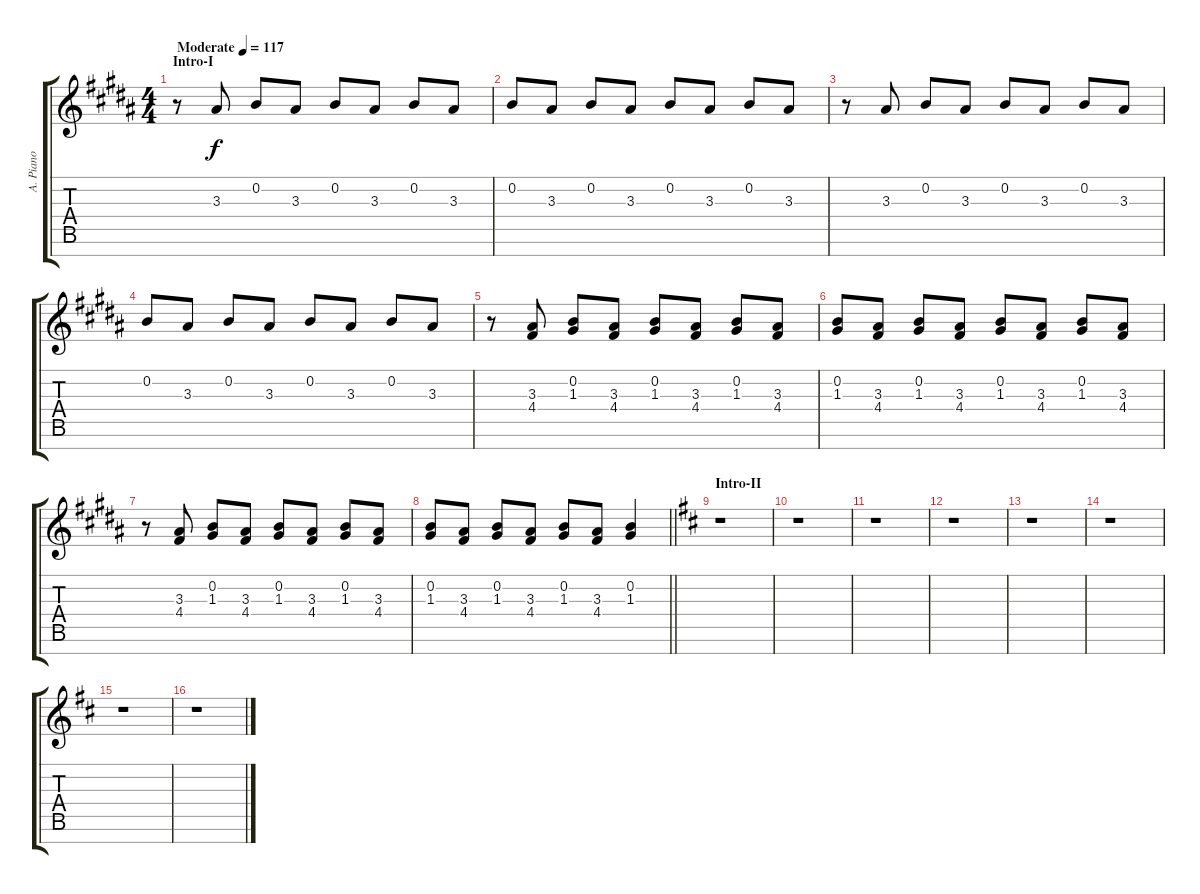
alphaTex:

\track ("A. Piano" "A. Piano") {instrument acousticgrandpiano}
\staff {score tabs}
\tuning (E5 B4 G4 D4 A3 E3 B2) {hide}
\ts (4 4)
\section ("" "Intro-I")
\tempo (117 "Moderate")
\clef g2
\ks b
r.8{dy f instrument acousticgrandpiano} 3.3.8 0.2.8 3.3.8 0.2.8 3.3.8 0.2.8 3.3.8 |
0.2.8 3.3.8 0.2.8 3.3.8 0.2.8 3.3.8 0.2.8 3.3.8 |
r.8 3.3.8 0.2.8 3.3.8 0.2.8 3.3.8 0.2.8 3.3.8 |
0.2.8 3.3.8 0.2.8 3.3.8 0.2.8 3.3.8 0.2.8 3.3.8 |
r.8 (3.3 4.4).8 (0.2 1.3).8 (3.3 4.4).8 (0.2 1.3).8 (3.3 4.4).8 (0.2 1.3).8 (3.3 4.4).8 |
(0.2 1.3).8 (3.3 4.4).8 (0.2 1.3).8 (3.3 4.4).8 (0.2 1.3).8 (3.3 4.4).8 (0.2 1.3).8 (3.3 4.4).8 |
r.8 (3.3 4.4).8 (0.2 1.3).8 (3.3 4.4).8 (0.2 1.3).8 (3.3 4.4).8 (0.2 1.3).8 (3.3 4.4).8 |
\barLineRight lightlight
(0.2 1.3).8 (3.3 4.4).8 (0.2 1.3).8 (3.3 4.4).8 (0.2 1.3).8 (3.3 4.4).8 (0.2 1.3).4 |
\section ("" "Intro-II")
\ks d
r.1 |
r.1 |
r.1 |
r.1 |
r.1 |
r.1 |
r.1 |
r.1
